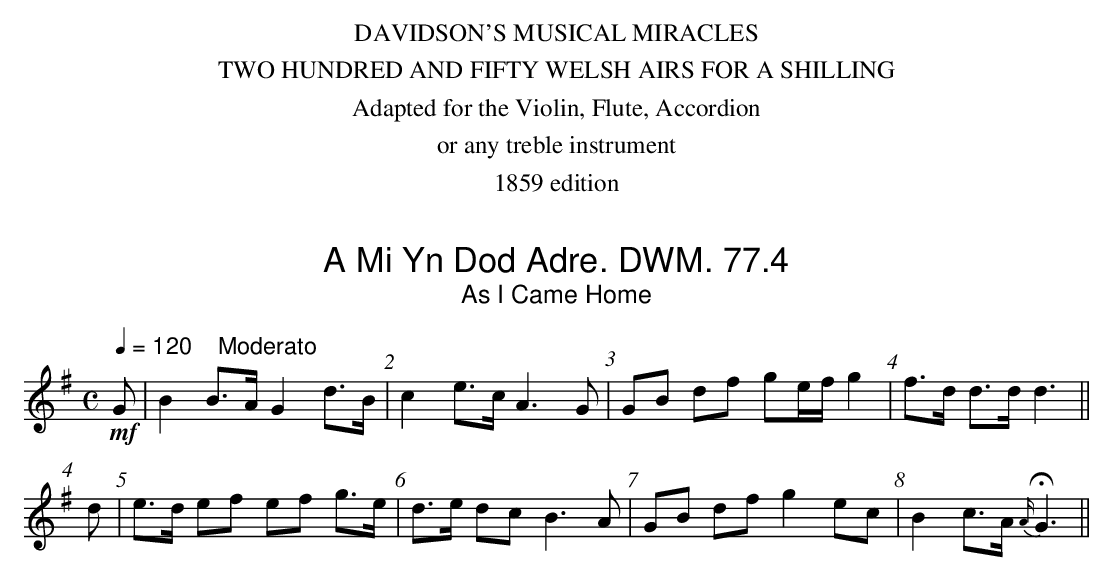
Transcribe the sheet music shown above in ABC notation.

X:1
T:A Mi Yn Dod Adre. DWM. 77.4
T:As I Came Home
M:C
L:1/8
Q:1/4=120 "    Moderato"
K:G
!mf!G| B2 B>A G2 d>B|c2 e>c A3G|GB df ge/f/ g2|f>d d>d d3||
d|e>d ef ef g>e|d>e dc B3A|GB df g2 ec|B2 c>A {A/}HG3||
